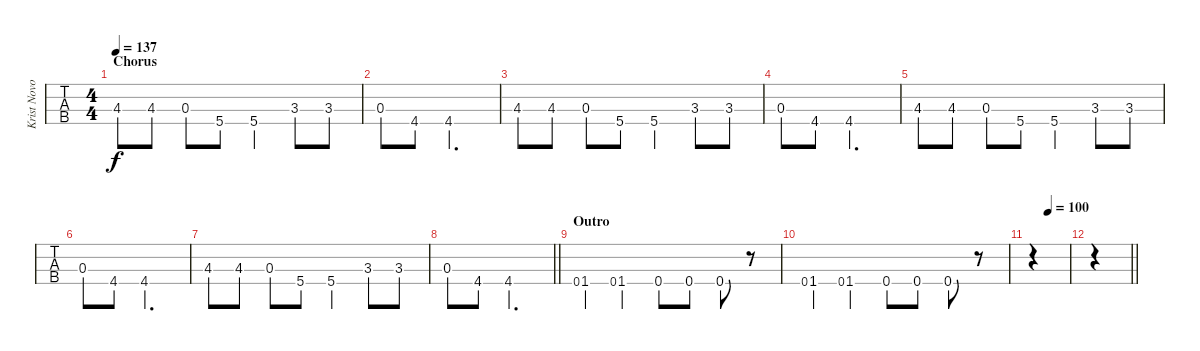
\track ("Krist Novoselic" "Krist Novo") {instrument electricbasspick}
\staff {tabs}
\tuning (Gb2 Db2 Ab1 Eb1) {hide}
\ts (4 4)
\section ("" "Chorus")
\tempo 137
\clef f4
\ks c
4.3.8{dy f} 4.3.8 0.3.8 5.4.8 5.4.4 3.3.8 3.3.8 |
0.3.8 4.4.8 4.4.2{d} |
4.3.8 4.3.8 0.3.8 5.4.8 5.4.4 3.3.8 3.3.8 |
0.3.8 4.4.8 4.4.2{d} |
4.3.8 4.3.8 0.3.8 5.4.8 5.4.4 3.3.8 3.3.8 |
0.3.8 4.4.8 4.4.2{d} |
4.3.8 4.3.8 0.3.8 5.4.8 5.4.4 3.3.8 3.3.8 |
\barLineRight lightlight
0.3.8 4.4.8 4.4.2{d} |
\section ("" "Outro")
0.4.8{gr} 1.4.4 0.4.8{gr} 1.4.4 0.4.8 0.4.8 0.4.8 r.8 |
0.4.8{gr} 1.4.4 0.4.8{gr} 1.4.4 0.4.8 0.4.8 0.4.8 r.8 |
\tempo (100 0.5)
|
\barLineRight lightlight
